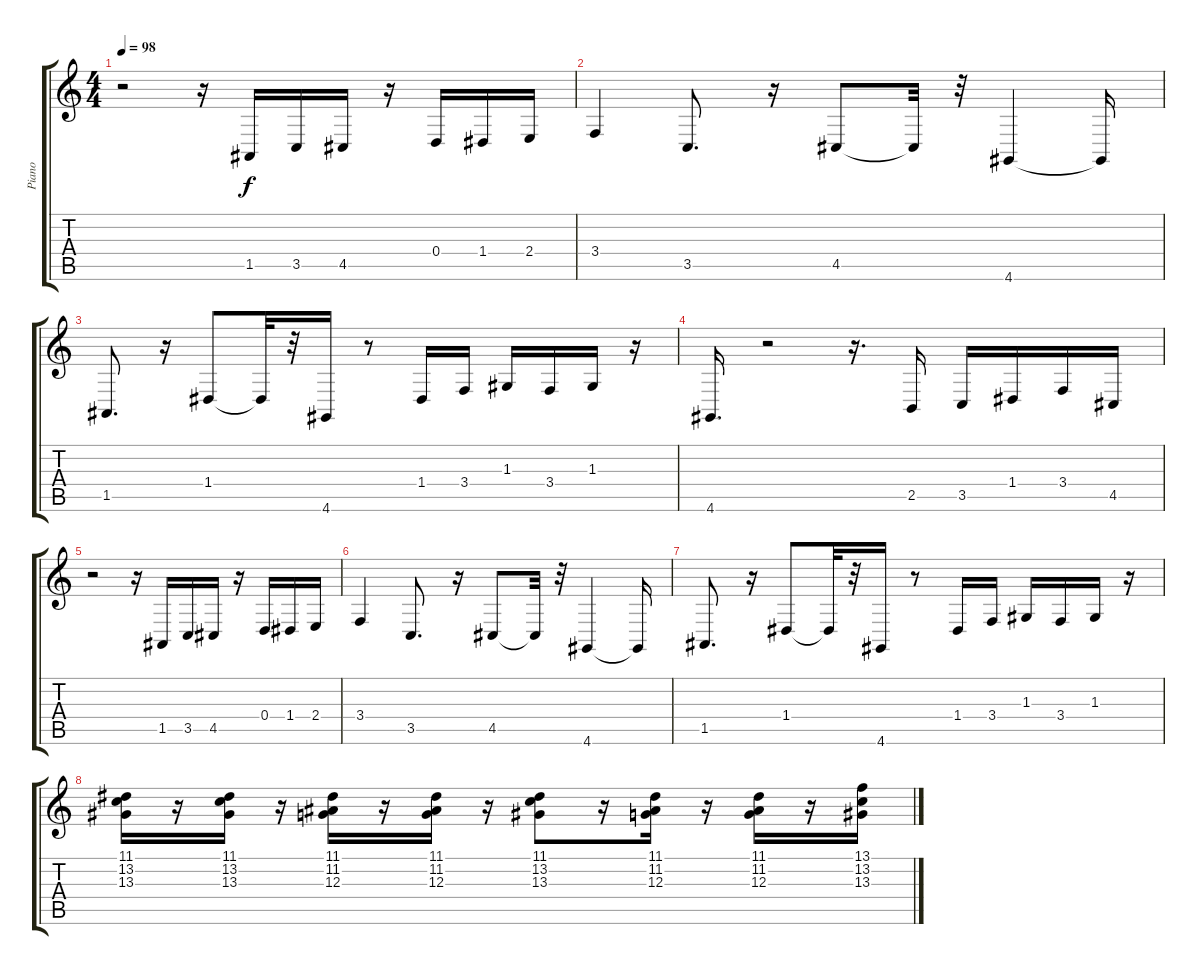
\track ("Piano" "Piano") {instrument brightacousticpiano}
\staff {score tabs}
\tuning (E4 B3 G3 D3 A2 E2) {hide}
\ts (4 4)
\tempo 98
\clef g2
\ks c
r.2{dy f} r.16 1.5.16 3.5.16 4.5.16 r.16 0.4.16 1.4.16 2.4.16 |
3.4.4 3.5.8{d} r.16 4.5.8 4.5{t}.32 r.32 4.6.4 4.6{t}.16 |
1.5.8{d} r.16 1.4.8 1.4{t}.32 r.32 4.6.16 r.8 1.4.16 3.4.16 1.3.16 3.4.16 1.3.16 r.16 |
4.6.16{d} r.2 r.16{d} 2.5.16 3.5.16 1.4.16 3.4.16 4.5.16 |
r.2 r.16 1.5.16 3.5.16 4.5.16 r.16 0.4.16 1.4.16 2.4.16 |
3.4.4 3.5.8{d} r.16 4.5.8 4.5{t}.32 r.32 4.6.4 4.6{t}.16 |
1.5.8{d} r.16 1.4.8 1.4{t}.32 r.32 4.6.16 r.8 1.4.16 3.4.16 1.3.16 3.4.16 1.3.16 r.16 |
(11.1 13.2 13.3).16 r.16 (11.1 13.2 13.3).16 r.16 (11.1 11.2 12.3).16 r.16 (11.1 11.2 12.3).16 r.16 (11.1 13.2 13.3).8 r.16 (11.1 11.2 12.3).16 r.16 (11.1 11.2 12.3).16 r.16 (13.1 13.2 13.3).16
